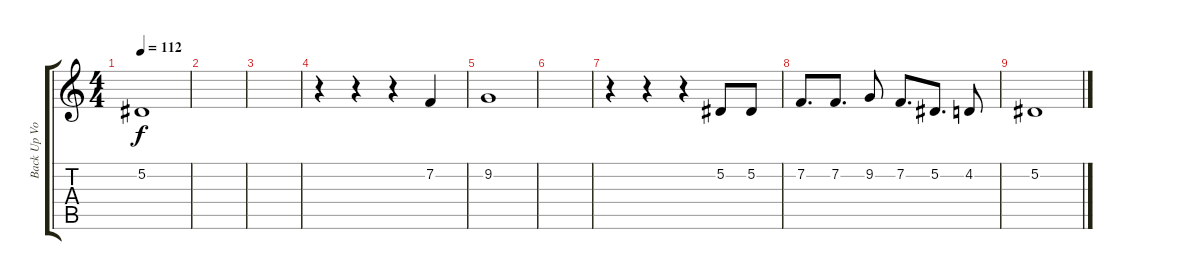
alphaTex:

\track ("Back Up Vocals " "Back Up Vo") {instrument tenorsax}
\staff {score tabs}
\tuning (Eb4 Bb3 Gb3 Db3 Ab2 Eb2) {hide}
\ts (4 4)
\tempo 112
\clef g2
\ks c
5.2.1{dy f} |
|
|
r.4 r.4 r.4 7.2.4 |
9.2.1 |
|
r.4 r.4 r.4 5.2.8 5.2.8 |
7.2.8{d} 7.2.8{d} 9.2.8 7.2.8{d} 5.2.8{d} 4.2.8 |
5.2.1
